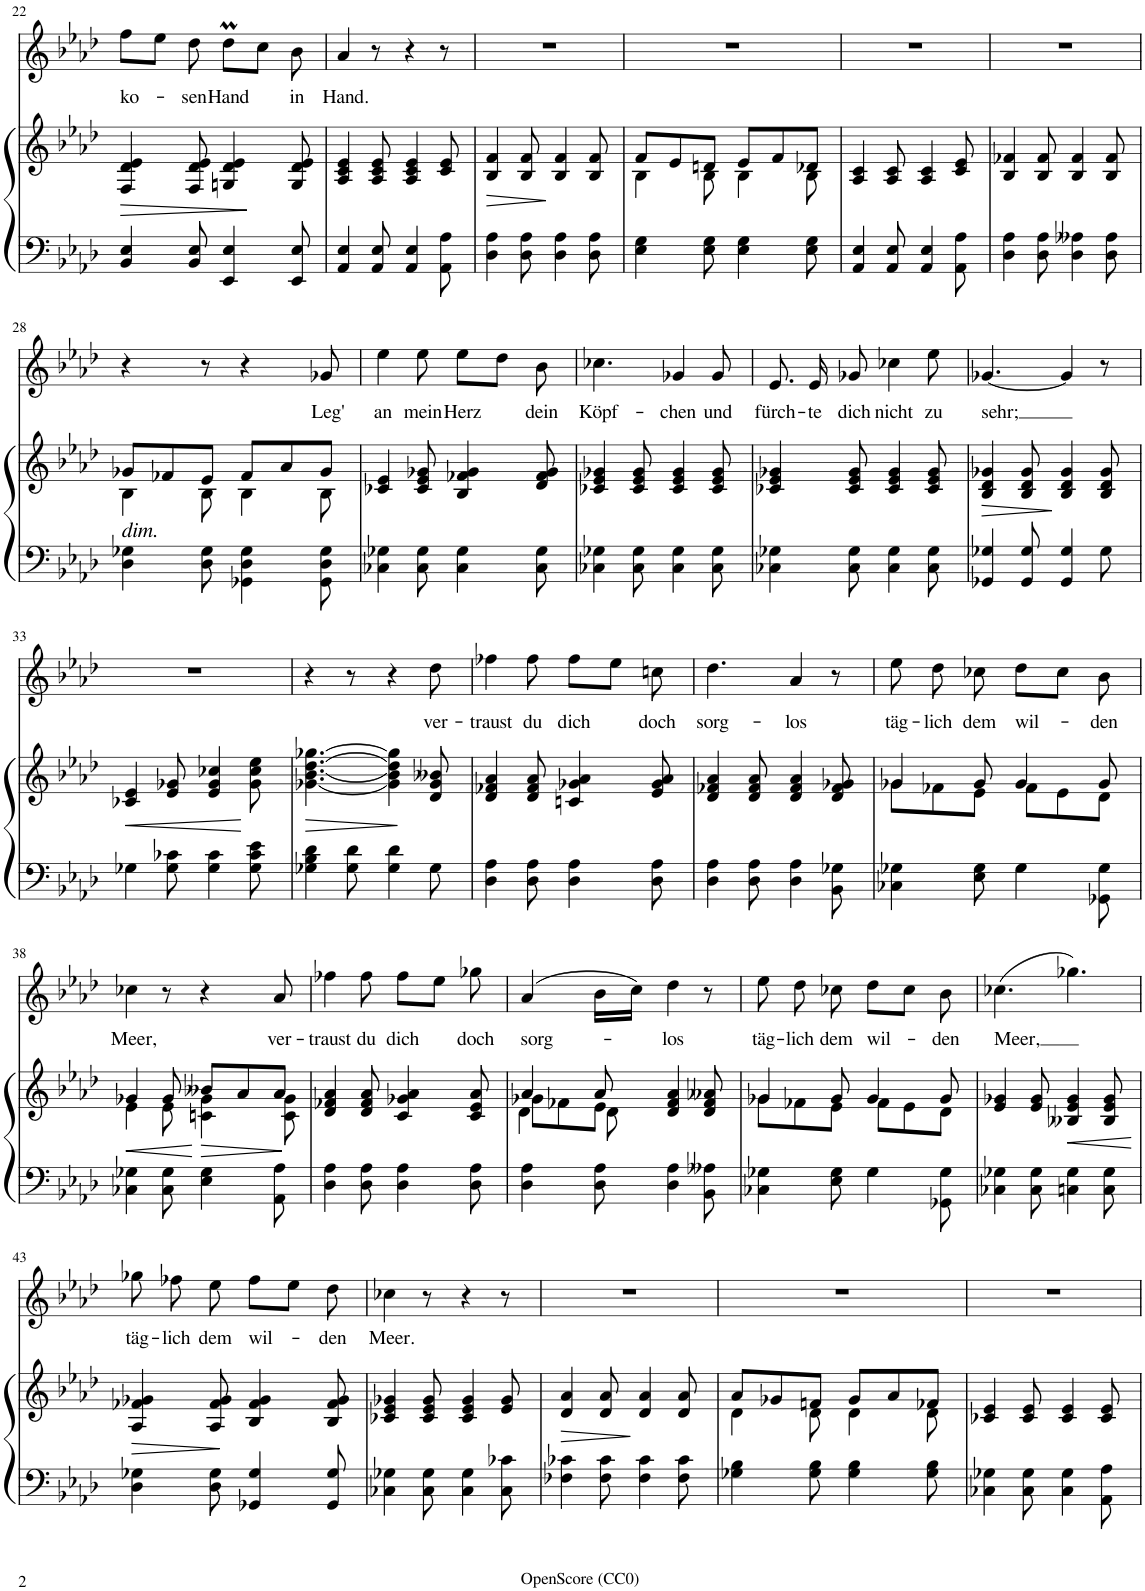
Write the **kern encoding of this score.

**kern	**kern	**dynam	**kern	**text
*part2	*part2	*part2	*part1	*part1
*staff3	*staff2	*staff2/3	*staff1	*staff1
*I"Piano	*	*	*I"Voice	*
*I'Pno	*	*	*	*
!!LO:PB:g=z
*clefF4	*clefG2	*	*clefG2	*
*k[b-e-a-d-]	*k[b-e-a-d-]	*	*k[b-e-a-d-]	*
*M6/8	*M6/8	*	*M6/8	*
=22	=22	=22	=22	=22
!	!	!LO:HP:b	!	!LO:LY:b
4BB-/ 4E-/	4F/ 4d-/ 4e-/	>	8ff\L	ko-
.	.	.	8ee-\J	.
!	!	!	!	!LO:LY:b
8BB-/ 8E-/	8F/ 8d-/ 8e-/	.	8dd-\	-sen
!	!	!	!	!LO:LY:b
4EE-/ 4E-/	4Gn/ 4d-/ 4e-/	.	8dd-M\L	Hand
.	.	.	8cc\J	.
!	!	!	!	!LO:LY:b
8EE-/ 8E-/	8G/ 8d-/ 8e-/	]	8b-\	in
=23	=23	=23	=23	=23
!	!	!	!	!LO:LY:b
4AA-/ 4E-/	4A-/ 4c/ 4e-/	.	4a-/	Hand.
8AA-/ 8E-/	8A-/ 8c/ 8e-/	.	8r	.
4AA-/ 4E-/	4A-/ 4c/ 4e-/	.	4r	.
8AA-\ 8A-\	8c/ 8e-/	.	8r	.
=24	=24	=24	=24	=24
!	!	!LO:HP:b	!	!
4D-\ 4A-\	4B-/ 4f/	>	2.r	.
8D-\ 8A-\	8B-/ 8f/	.	.	.
4D-\ 4A-\	4B-/ 4f/	]	.	.
8D-\ 8A-\	8B-/ 8f/	.	.	.
=25	=25	=25	=25	=25
*	*^	*	*	*
4E-\ 4G\	8f/L	4B-\	.	2.r	.
.	8e-/	.	.	.	.
8E-\ 8G\	8dn/J	8B-\	.	.	.
4E-\ 4G\	8e-/L	4B-\	.	.	.
.	8f/	.	.	.	.
8E-\ 8G\	8d-X/J	8B-\	.	.	.
*	*v	*v	*	*	*
=26	=26	=26	=26	=26
4AA-/ 4E-/	4A-/ 4c/	.	2.r	.
8AA-/ 8E-/	8A-/ 8c/	.	.	.
4AA-/ 4E-/	4A-/ 4c/	.	.	.
8AA-\ 8A-\	8c/ 8e-/	.	.	.
=27	=27	=27	=27	=27
4D-\ 4A-\	4B-/ 4f-X/	.	2.r	.
8D-\ 8A-\	8B-/ 8f-/	.	.	.
4D-\ 4A--X\	4B-/ 4f-/	.	.	.
8D-\ 8A--\	8B-/ 8f-/	.	.	.
!!LO:LB:g=z
=28	=28	=28	=28	=28
*	*^	*	*	*
!	!LO:TX:b:i:t=dim.	!	!	!	!
4D-\ 4G-X\	8g-X/L	4B-\	.	4r	.
.	8f-X/	.	.	.	.
8D-\ 8G-\	8e-/J	8B-\	.	8r	.
4GG-X\ 4D-\ 4G-\	8f-/L	4B-\	.	4r	.
.	8a-/	.	.	.	.
!	!	!	!	!	!LO:LY:b
8GG-\ 8D-\ 8G-\	8g-/J	8B-\	.	8g-X/	Leg'
=29	=29	=29	=29	=29	=29
!	!	!	!	!	!LO:LY:b
*	*v	*v	*	*	*
4C-X\ 4G-X\	4c-X/ 4e-/	.	4ee-\	an
!	!	!	!	!LO:LY:b
8C-\ 8G-\	8c-/ 8e-/ 8g-X/	.	8ee-\	mein
!	!	!	!	!LO:LY:b
4C-\ 4G-\	4B-/ 4f-X/ 4g-/	.	8ee-\L	Herz
.	.	.	8dd-\J	.
!	!	!	!	!LO:LY:b
8C-\ 8G-\	8d-/ 8f-/ 8g-/	.	8b-\	dein
=30	=30	=30	=30	=30
!	!	!	!	!LO:LY:b
4C-X\ 4G-X\	4c-X/ 4e-/ 4g-X/	.	4.cc-X\	Köpf-
8C-\ 8G-\	8c-/ 8e-/ 8g-/	.	.	.
!	!	!	!	!LO:LY:b
4C-\ 4G-\	4c-/ 4e-/ 4g-/	.	4g-X/	-chen
!	!	!	!	!LO:LY:b
8C-\ 8G-\	8c-/ 8e-/ 8g-/	.	8g-/	und
=31	=31	=31	=31	=31
!	!	!	!	!LO:LY:b
4C-X\ 4G-X\	4c-X/ 4e-/ 4g-X/	.	8.e-/	fürch-
!	!	!	!	!LO:LY:b
.	.	.	16e-/	-te
!	!	!	!	!LO:LY:b
8C-\ 8G-\	8c-/ 8e-/ 8g-/	.	8g-X/	dich
!	!	!	!	!LO:LY:b
4C-\ 4G-\	4c-/ 4e-/ 4g-/	.	4cc-X\	nicht
!	!	!	!	!LO:LY:b
8C-\ 8G-\	8c-/ 8e-/ 8g-/	.	8ee-\	zu
=32	=32	=32	=32	=32
!	!	!LO:HP:b	!	!LO:LY:b
4GG-X/ 4G-X/	4B-/ 4d-/ 4g-X/	>	[4.g-X/	sehr;
8GG-/ 8G-/	8B-/ 8d-/ 8g-/	.	.	.
4GG-/ 4G-/	4B-/ 4d-/ 4g-/	]	4g-/]	.
8G-\	8B-/ 8d-/ 8g-/	.	8r	.
!!LO:LB:g=z
=33	=33	=33	=33	=33
!	!	!LO:HP:b	!	!
4G-X\	4c-X/ 4e-/	<	2.r	.
8G-\ 8c-X\	8e-/ 8g-X/	.	.	.
4G-\ 4c-\	4e-/ 4g-/ 4cc-X/	.	.	.
8G-\ 8c-\ 8e-\	8g-\ 8cc-\ 8ee-\	[	.	.
=34	=34	=34	=34	=34
!	!	!LO:HP:b	!	!
4G-X\ 4B-\ 4d-\	[4.g-X\ [4.b-\ [4.dd-\ [4.gg-X\	>	4r	.
8G-\ 8d-\	.	.	8r	.
4G-\ 4d-\	4g-\] 4b-\] 4dd-\] 4gg-\]	]	4r	.
!	!	!	!	!LO:LY:b
8G-\	8d-/ 8g-/ 8b--X/	.	8dd-\	ver-
=35	=35	=35	=35	=35
!	!	!	!	!LO:LY:b
4D-\ 4A-\	4d-/ 4f-X/ 4a-/	.	4ff-X\	-traust
!	!	!	!	!LO:LY:b
8D-\ 8A-\	8d-/ 8f-/ 8a-/	.	8ff-\	du
!	!	!	!	!LO:LY:b
4D-\ 4A-\	4cn/ 4g-X/ 4a-/	.	8ff-\L	dich
.	.	.	8ee-\J	.
!	!	!	!	!LO:LY:b
8D-\ 8A-\	8e-/ 8g-/ 8a-/	.	8ccn\	doch
=36	=36	=36	=36	=36
!	!	!	!	!LO:LY:b
4D-\ 4A-\	4d-/ 4f-X/ 4a-/	.	4.dd-\	sorg-
8D-\ 8A-\	8d-/ 8f-/ 8a-/	.	.	.
!	!	!	!	!LO:LY:b
4D-\ 4A-\	4d-/ 4f-/ 4a-/	.	4a-/	-los
8BB-\ 8G-X\	8d-/ 8f-/ 8g-X/	.	8r	.
=37	=37	=37	=37	=37
*	*^	*	*	*
!	!	!	!	!	!LO:LY:b
4C-X\ 4G-X\	4g-X/	8g-\L	.	8ee-\	täg-
!	!	!	!	!	!LO:LY:b
.	.	8f-X\	.	8dd-\	-lich
!	!	!	!	!	!LO:LY:b
8E-\ 8G-\	8g-/	8e-\J	.	8cc-X\	dem
!	!	!	!	!	!LO:LY:b
4G-\	4g-/	8f-\L	.	8dd-\L	wil-
.	.	8e-\	.	8cc-\J	.
!	!	!	!	!	!LO:LY:b
8GG-X\ 8G-\	8g-/	8d-\J	.	8b-\	-den
!!LO:LB:g=z
=38	=38	=38	=38	=38	=38
!	!	!	!LO:HP:b	!	!LO:LY:b
4C-X\ 4G-X\	4g-X/	4e-\	<	4cc-X\	Meer,
8C-\ 8G-\	8g-/	8e-\	.	8r	.
!	!	!	!LO:HP:n=1:b	!	!
4E-\ 4G-\	8b--X/L	4cn\ 4g-\	[ >	4r	.
.	8a-/	.	.	.	.
!	!	!	!	!	!LO:LY:b
8AA-\ 8A-\	8a-/J	8c\ 8g-\	.	8a-/	ver-
*	*v	*v	*	*	*
.	.	]	.	.
=39	=39	=39	=39	=39
!	!	!	!	!LO:LY:b
4D-\ 4A-\	4d-/ 4f-X/ 4a-/	.	4ff-X\	-traust
!	!	!	!	!LO:LY:b
8D-\ 8A-\	8d-/ 8f-/ 8a-/	.	8ff-\	du
!	!	!	!	!LO:LY:b
4D-\ 4A-\	4c/ 4g-X/ 4a-/	.	8ff-\L	dich
.	.	.	8ee-\J	.
!	!	!	!	!LO:LY:b
8D-\ 8A-\	8c/ 8e-/ 8a-/	.	8gg-X\	doch
=40	=40	=40	=40	=40
*	*^	*	*	*
*	*	*^	*	*	*
!	!	!	!	!	!	!LO:LY:b
4D-\ 4A-\	4a-/	4d-\	8g-X\L	.	(4a-/	sorg-
.	.	.	8f-X\	.	.	.
8D-\ 8A-\	8a-/	8d-\	8e-\J	.	16b-\LL	.
.	.	.	.	.	16cc\JJ)	.
!	!	!	!	!	!	!LO:LY:b
4D-\ 4A-\	4d-/ 4f-/ 4a-/	4ryy	4ryy	.	4dd-\	-los
8BB-\ 8A--X\	8d-/ 8f-/ 8a--X/	8ryy	8ryy	.	8r	.
=41	=41	=41	=41	=41	=41	=41
!	!	!	!	!	!	!LO:LY:b
*	*	*v	*v	*	*	*
4C-X\ 4G-X\	4g-X/	8g-\L	.	8ee-\	täg-
!	!	!	!	!	!LO:LY:b
.	.	8f-X\	.	8dd-\	-lich
!	!	!	!	!	!LO:LY:b
8E-\ 8G-\	8g-/	8e-\J	.	8cc-X\	dem
!	!	!	!	!	!LO:LY:b
4G-\	4g-/	8f-\L	.	8dd-\L	wil-
.	.	8e-\	.	8cc-\J	.
!	!	!	!	!	!LO:LY:b
8GG-X\ 8G-\	8g-/	8d-\J	.	8b-\	-den
=42	=42	=42	=42	=42	=42
!	!	!	!	!	!LO:LY:b
*	*v	*v	*	*	*
4C-X\ 4G-X\	4e-/ 4g-X/	.	(4.cc-X\	Meer,
8C-\ 8G-\	8e-/ 8g-/	.	.	.
!	!	!LO:HP:b	!	!
4Cn\ 4G-\	4B--X/ 4e-/ 4g-/	<	4.gg-X\)	.
8C\ 8G-\	8B--/ 8e-/ 8g-/	.	.	.
.	.	[	.	.
!!LO:LB:g=z
=43	=43	=43	=43	=43
!	!	!LO:HP:b	!	!LO:LY:b
4D-\ 4G-X\	4A-/ 4f-X/ 4g-X/	>	8gg-X\	täg-
!	!	!	!	!LO:LY:b
.	.	.	8ff-X\	-lich
!	!	!	!	!LO:LY:b
8D-\ 8G-\	8A-/ 8f-/ 8g-/	.	8ee-\	dem
!	!	!	!	!LO:LY:b
4GG-X/ 4G-/	4B-/ 4f-/ 4g-/	]	8ff-\L	wil-
.	.	.	8ee-\J	.
!	!	!	!	!LO:LY:b
8GG-/ 8G-/	8B-/ 8f-/ 8g-/	.	8dd-\	-den
=44	=44	=44	=44	=44
!	!	!	!	!LO:LY:b
4C-X\ 4G-X\	4c-X/ 4e-/ 4g-X/	.	4cc-X\	Meer.
8C-\ 8G-\	8c-/ 8e-/ 8g-/	.	8r	.
4C-\ 4G-\	4c-/ 4e-/ 4g-/	.	4r	.
8C-\ 8c-X\	8e-/ 8g-/	.	8r	.
=45	=45	=45	=45	=45
!	!	!LO:HP:b	!	!
4F-X\ 4c-X\	4d-/ 4a-/	>	2.r	.
8F-\ 8c-\	8d-/ 8a-/	.	.	.
4F-\ 4c-\	4d-/ 4a-/	]	.	.
8F-\ 8c-\	8d-/ 8a-/	.	.	.
=46	=46	=46	=46	=46
*	*^	*	*	*
4G-X\ 4B-\	8a-/L	4d-\	.	2.r	.
.	8g-X/	.	.	.	.
8G-\ 8B-\	8fn/J	8d-\	.	.	.
4G-\ 4B-\	8g-/L	4d-\	.	.	.
.	8a-/	.	.	.	.
8G-\ 8B-\	8f-X/J	8d-\	.	.	.
*	*v	*v	*	*	*
=47	=47	=47	=47	=47
4C-X\ 4G-X\	4c-X/ 4e-/	.	2.r	.
8C-\ 8G-\	8c-/ 8e-/	.	.	.
4C-\ 4G-\	4c-/ 4e-/	.	.	.
8AA-\ 8A-\	8c-/ 8e-/	.	.	.
=	=	=	=	=
*-	*-	*-	*-	*-
